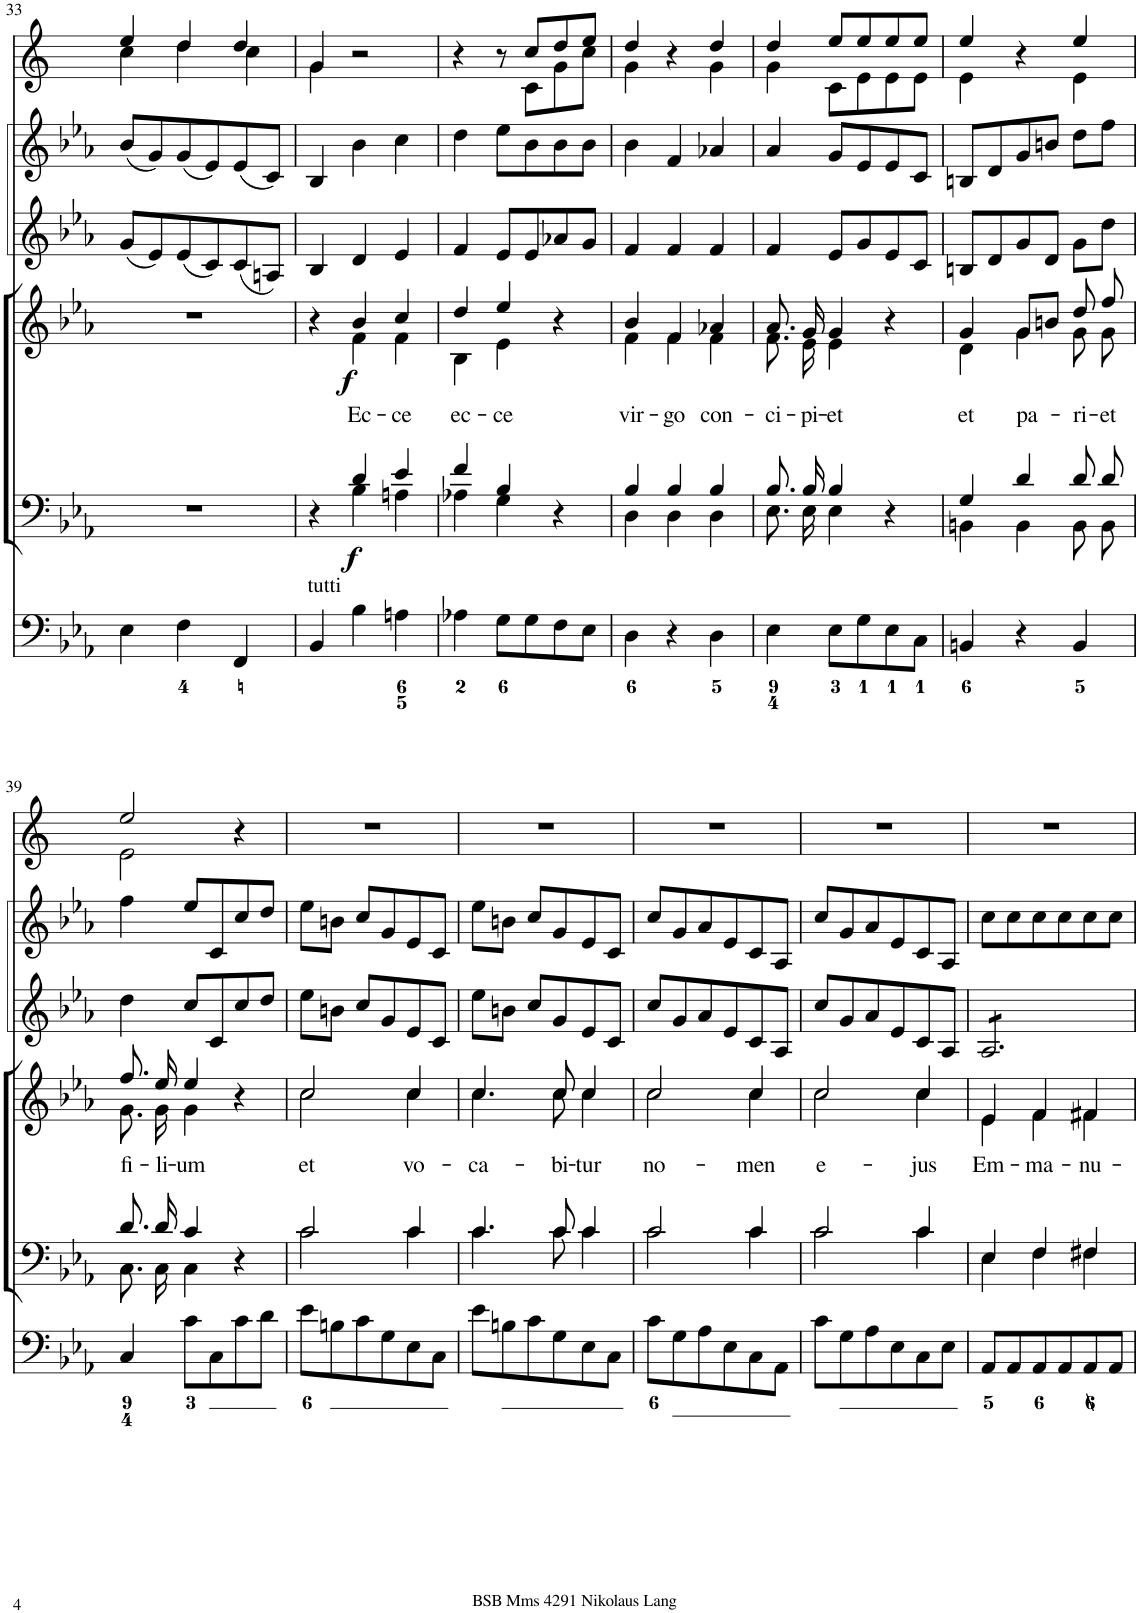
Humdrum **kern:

**kern	**kern	**dynam	**kern	**text	**dynam	**kern	**kern	**kern
*part6	*part5	*part5	*part4	*part4	*part4	*part3	*part2	*part1
*staff6	*staff5	*staff5	*staff4	*staff4	*staff4	*staff3	*staff2	*staff1
*I"Organ	*I"Voice	*	*I"Voice	*	*	*I"Violin	*I"Violin	*I"Corni in Eb
*	*	*	*	*	*	*I'Vln	*I'Vln	*
!!LO:PB:g=z
*clefF4	*clefF4	*	*clefG2	*	*	*clefG2	*clefG2	*clefG2
*	*	*	*	*	*	*	*	*Trd5c9
*k[b-e-a-]	*k[b-e-a-]	*	*k[b-e-a-]	*	*	*k[b-e-a-]	*k[b-e-a-]	*k[]
*M3/4	*M3/4	*	*M3/4	*	*	*M3/4	*M3/4	*M3/4
=33	=33	=33	=33	=33	=33	=33	=33	=33
*	*	*	*	*	*	*	*	*^
4E-\	2.r	.	2.r	.	.	(8g/L	(8b-/L	4ee/	4cc\
.	.	.	.	.	.	8e-/)	8g/)	.	.
4F\	.	.	.	.	.	(8e-/	(8g/	4dd/	4dd\
.	.	.	.	.	.	8c/)	8e-/)	.	.
4FF/	.	.	.	.	.	(8c/	(8e-/	4dd/	4cc\
.	.	.	.	.	.	8An/J)	8c/J)	.	.
=34	=34	=34	=34	=34	=34	=34	=34	=34	=34
*	*^	*	*^	*	*	*	*	*	*
4BB-/	4r	4ryy	.	4r	4ryy	.	.	4B-/	4B-/	4g/	4g\
!LO:TX:a:t=tutti	!	!	!	!	!	!	!	!	!	!	!
!	!	!	!LO:DY:b	!	!	!LO:LY:b	!LO:DY:b	!	!	!	!
4B-\	4d/	4B-\	f	4b-/	4f\	Ec-	f	4d/	4b-\	2r	2ryy
!	!	!	!	!	!	!LO:LY:b	!	!	!	!	!
4An\	4e-/	4An\	.	4cc/	4f\	-ce	.	4e-/	4cc\	.	.
=35	=35	=35	=35	=35	=35	=35	=35	=35	=35	=35	=35
!	!	!	!	!	!	!LO:LY:b	!	!	!	!	!
4A-X\	4f/	4A-X\	.	4dd/	4B-\	ec-	.	4f/	4dd\	4r	4.ryy
!	!	!	!	!	!	!LO:LY:b	!	!	!	!	!
8G\L	4B-/	4G\	.	4ee-/	4e-\	-ce	.	8e-/L	8ee-\L	8r	.
8G\	.	.	.	.	.	.	.	8e-/	8b-\	8cc/L	8c\L
8F\	4r	4ryy	.	4r	4ryy	.	.	8a-X/	8b-\	8dd/	8g\
8E-\J	.	.	.	.	.	.	.	8g/J	8b-\J	8ee/J	8cc\J
=36	=36	=36	=36	=36	=36	=36	=36	=36	=36	=36	=36
!	!	!	!	!	!	!LO:LY:b	!	!	!	!	!
4D\	4B-/	4D\	.	4b-/	4f\	vir-	.	4f/	4b-\	4dd/	4g\
!	!	!	!	!	!	!LO:LY:b	!	!	!	!	!
4r	4B-/	4D\	.	4f/	4f\	-go	.	4f/	4f/	4r	4ryy
!	!	!	!	!	!	!LO:LY:b	!	!	!	!	!
4D\	4B-/	4D\	.	4a-X/	4f\	con-	.	4f/	4a-X/	4dd/	4g\
=37	=37	=37	=37	=37	=37	=37	=37	=37	=37	=37	=37
!	!	!	!	!	!	!LO:LY:b	!	!	!	!	!
4E-\	8.B-/L	8.E-\L	.	8.a-/	8.f\	-ci-	.	4f/	4a-/	4dd/	4g\
!	!	!	!	!	!	!LO:LY:b	!	!	!	!	!
.	16B-/Jk	16E-\Jk	.	16g/	16e-\	-pi-	.	.	.	.	.
!	!	!	!	!	!	!LO:LY:b	!	!	!	!	!
8E-\L	4B-/	4E-\	.	4g/	4e-\	-et	.	8e-/L	8g/L	8ee/L	8c\L
8G\	.	.	.	.	.	.	.	8g/	8e-/	8ee/	8e\
8E-\	4r	4ryy	.	4r	4ryy	.	.	8e-/	8e-/	8ee/	8e\
8C\J	.	.	.	.	.	.	.	8c/J	8c/J	8ee/J	8e\J
=38	=38	=38	=38	=38	=38	=38	=38	=38	=38	=38	=38
!	!	!	!	!	!	!LO:LY:b	!	!	!	!	!
4BBn/	4G/	4BBn\	.	4g/	4d\	et	.	8Bn/L	8Bn/L	4ee/	4e\
.	.	.	.	.	.	.	.	8d/	8d/	.	.
!	!	!	!	!	!	!LO:LY:b	!	!	!	!	!
4r	4d/	4BB\	.	8g/L	4g\	pa-	.	8g/	8g/	4r	4ryy
.	.	.	.	8bn/J	.	.	.	8d/J	8bn/J	.	.
!	!	!	!	!	!	!LO:LY:b	!	!	!	!	!
4BB/	8d/L	8BB\L	.	8dd/	8g\	-ri-	.	8g\L	8dd\L	4ee/	4e\
!	!	!	!	!	!	!LO:LY:b	!	!	!	!	!
.	8d/J	8BB\J	.	8ff/	8g\	-et	.	8dd\J	8ff\J	.	.
!!LO:LB:g=z	!!
=39	=39	=39	=39	=39	=39	=39	=39	=39	=39	=39	=39
!	!	!	!	!	!	!LO:LY:b	!	!	!	!	!
4C/	8.d/L	8.C\L	.	8.ff/	8.g\	fi-	.	4dd\	4ff\	2ee/	2e\
!	!	!	!	!	!	!LO:LY:b	!	!	!	!	!
.	16d/Jk	16C\Jk	.	16ee-/	16g\	-li-	.	.	.	.	.
!	!	!	!	!	!	!LO:LY:b	!	!	!	!	!
8c\L	4c/	4C\	.	4ee-/	4g\	-um	.	8cc/L	8ee-/L	.	.
8C\	.	.	.	.	.	.	.	8c/	8c/	.	.
8c\	4r	4ryy	.	4r	4ryy	.	.	8cc/	8cc/	4r	4ryy
8d\J	.	.	.	.	.	.	.	8dd/J	8dd/J	.	.
*	*	*	*	*	*	*	*	*	*	*v	*v
=40	=40	=40	=40	=40	=40	=40	=40	=40	=40	=40
!	!	!	!	!	!	!LO:LY:b	!	!	!	!
8e-\L	2c/	2c\	.	2cc/	2cc\	et	.	8ee-\L	8ee-\L	2.r
8Bn\	.	.	.	.	.	.	.	8bn\J	8bn\J	.
8c\	.	.	.	.	.	.	.	8cc/L	8cc/L	.
8G\	.	.	.	.	.	.	.	8g/	8g/	.
!	!	!	!	!	!	!LO:LY:b	!	!	!	!
8E-\	4c/	4c\	.	4cc/	4cc\	vo-	.	8e-/	8e-/	.
8C\J	.	.	.	.	.	.	.	8c/J	8c/J	.
=41	=41	=41	=41	=41	=41	=41	=41	=41	=41	=41
!	!	!	!	!	!	!LO:LY:b	!	!	!	!
8e-\L	4.c/	4.c\	.	4.cc/	4.cc\	-ca-	.	8ee-\L	8ee-\L	2.r
8Bn\	.	.	.	.	.	.	.	8bn\J	8bn\J	.
8c\	.	.	.	.	.	.	.	8cc/L	8cc/L	.
!	!	!	!	!	!	!LO:LY:b	!	!	!	!
8G\	8c/	8c\	.	8cc/	8cc\	-bi-	.	8g/	8g/	.
!	!	!	!	!	!	!LO:LY:b	!	!	!	!
8E-\	4c/	4c\	.	4cc/	4cc\	-tur	.	8e-/	8e-/	.
8C\J	.	.	.	.	.	.	.	8c/J	8c/J	.
=42	=42	=42	=42	=42	=42	=42	=42	=42	=42	=42
!	!	!	!	!	!	!LO:LY:b	!	!	!	!
8c\L	2c/	2c\	.	2cc/	2cc\	no-	.	8cc/L	8cc/L	2.r
8G\	.	.	.	.	.	.	.	8g/	8g/	.
8A-\	.	.	.	.	.	.	.	8a-/	8a-/	.
8E-\	.	.	.	.	.	.	.	8e-/	8e-/	.
!	!	!	!	!	!	!LO:LY:b	!	!	!	!
8C\	4c/	4c\	.	4cc/	4cc\	-men	.	8c/	8c/	.
8AA-\J	.	.	.	.	.	.	.	8A-/J	8A-/J	.
=43	=43	=43	=43	=43	=43	=43	=43	=43	=43	=43
!	!	!	!	!	!	!LO:LY:b	!	!	!	!
8c\L	2c/	2c\	.	2cc/	2cc\	e-	.	8cc/L	8cc/L	2.r
8G\	.	.	.	.	.	.	.	8g/	8g/	.
8A-\	.	.	.	.	.	.	.	8a-/	8a-/	.
8E-\	.	.	.	.	.	.	.	8e-/	8e-/	.
!	!	!	!	!	!	!LO:LY:b	!	!	!	!
8C\	4c/	4c\	.	4cc/	4cc\	-jus	.	8c/	8c/	.
8E-\J	.	.	.	.	.	.	.	8A-/J	8A-/J	.
=44	=44	=44	=44	=44	=44	=44	=44	=44	=44	=44
!	!	!	!	!	!	!LO:LY:b	!	!	!	!
*	*	*	*	*	*	*	*	*tremolo	*	*
8AA-/L	4E-/	4E-\	.	4e-/	4e-\	Em-	.	8A-/L	8cc\L	2.r
8AA-/	.	.	.	.	.	.	.	8A-/	8cc\	.
!	!	!	!	!	!	!LO:LY:b	!	!	!	!
8AA-/	4F/	4F\	.	4f/	4f\	-ma-	.	8A-/	8cc\	.
8AA-/	.	.	.	.	.	.	.	8A-/	8cc\	.
!	!	!	!	!	!	!LO:LY:b	!	!	!	!
8AA-/	4F#X/	4F#\	.	4f#X/	4f#\	-nu-	.	8A-/	8cc\	.
8AA-/J	.	.	.	.	.	.	.	8A-/J	8cc\J	.
*	*	*	*	*	*	*	*	*Xtremolo	*	*
*	*v	*v	*	*	*	*	*	*	*	*
*	*	*	*v	*v	*	*	*	*	*
=	=	=	=	=	=	=	=	=
*-	*-	*-	*-	*-	*-	*-	*-	*-
